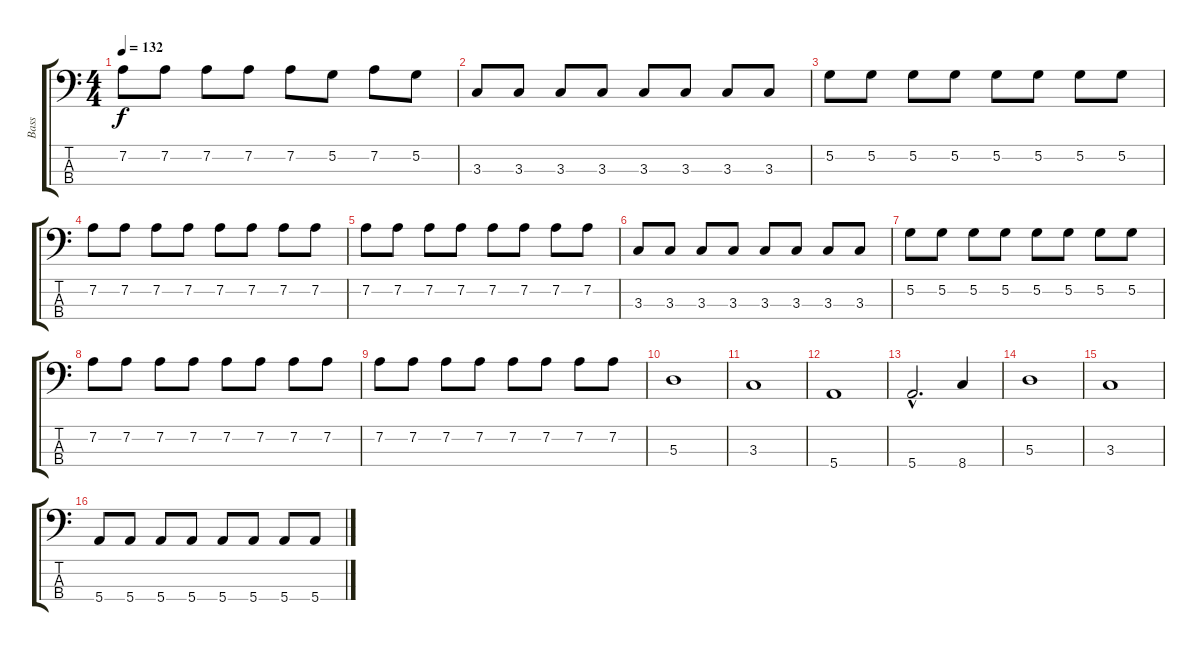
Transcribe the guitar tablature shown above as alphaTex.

\track ("Bass" "Bass") {instrument electricbassfinger}
\staff {score tabs}
\tuning (G2 D2 A1 E1) {hide}
\ts (4 4)
\tempo 132
\clef f4
\ks c
7.2.8{dy f} 7.2.8 7.2.8 7.2.8 7.2.8 5.2.8 7.2.8 5.2.8 |
3.3.8 3.3.8 3.3.8 3.3.8 3.3.8 3.3.8 3.3.8 3.3.8 |
5.2.8 5.2.8 5.2.8 5.2.8 5.2.8 5.2.8 5.2.8 5.2.8 |
7.2.8 7.2.8 7.2.8 7.2.8 7.2.8 7.2.8 7.2.8 7.2.8 |
7.2.8 7.2.8 7.2.8 7.2.8 7.2.8 7.2.8 7.2.8 7.2.8 |
3.3.8 3.3.8 3.3.8 3.3.8 3.3.8 3.3.8 3.3.8 3.3.8 |
5.2.8 5.2.8 5.2.8 5.2.8 5.2.8 5.2.8 5.2.8 5.2.8 |
7.2.8 7.2.8 7.2.8 7.2.8 7.2.8 7.2.8 7.2.8 7.2.8 |
7.2.8 7.2.8 7.2.8 7.2.8 7.2.8 7.2.8 7.2.8 7.2.8 |
5.3.1 |
3.3.1 |
5.4.1 |
5.4{hac}.2{d} 8.4.4 |
5.3.1 |
3.3.1 |
5.4.8 5.4.8 5.4.8 5.4.8 5.4.8 5.4.8 5.4.8 5.4.8
